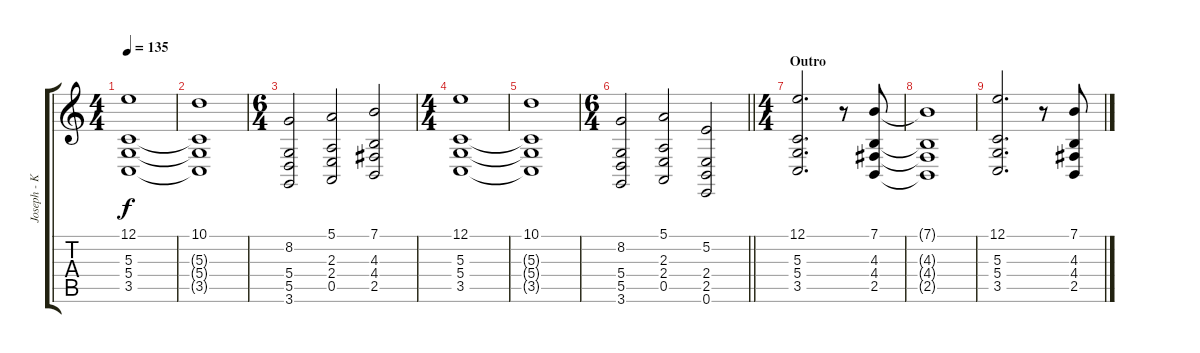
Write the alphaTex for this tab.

\track ("Joseph - Keyboard" "Joseph - K") {instrument fx6goblins}
\staff {score tabs}
\tuning (E4 B3 G3 D3 A2 E2) {hide}
\ts (4 4)
\tempo 135
\clef g2
\ks c
(12.1 5.3 5.4 3.5).1{dy f} |
(10.1 5.3{t} 5.4{t} 3.5{t}).1 |
\ts (6 4)
(8.2 5.4 5.5 3.6).2{volume 10} (5.1 2.3 2.4 0.5).2 (7.1 4.3 4.4 2.5).2 |
\ts (4 4)
(12.1 5.3 5.4 3.5).1 |
(10.1 5.3{t} 5.4{t} 3.5{t}).1 |
\ts (6 4)
\barLineRight lightlight
(8.2 5.4 5.5 3.6).2{volume 10} (5.1 2.3 2.4 0.5).2 (5.2 2.4 2.5 0.6).2 |
\ts (4 4)
\section ("" "Outro")
(12.1 5.3 5.4 3.5).2{d} r.8 (7.1 4.3 4.4 2.5).8 |
(7.1{t} 4.3{t} 4.4{t} 2.5{t}).1 |
(12.1 5.3 5.4 3.5).2{d} r.8 (7.1 4.3 4.4 2.5).8
